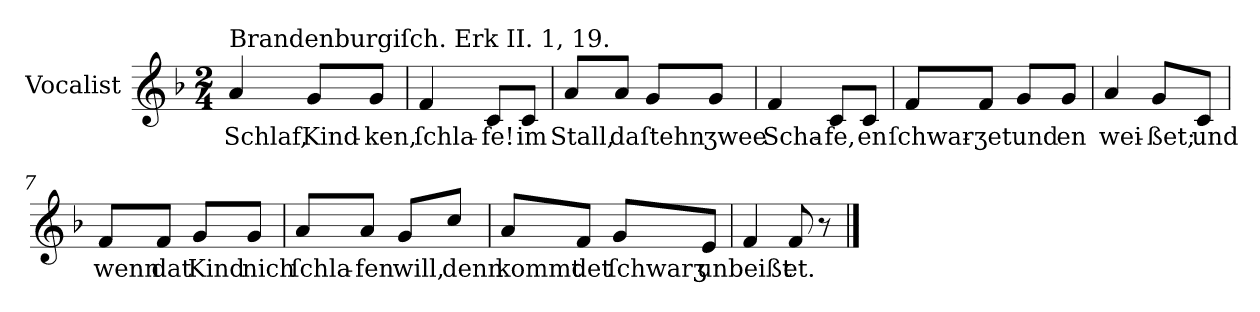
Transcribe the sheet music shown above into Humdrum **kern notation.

**kern	**text
*part1	*part1
*staff1	*staff1
*I"Vocalist	*
*k[b-]	*
*F:	*
*M2/4	*
=1	=1
!LO:TX:a:t=Brandenburgiſch. Erk II. 1, 19.	!
4a	Schlaf,
8gL	Kind-
8gJ	-ken,
=2	=2
4f	ſchla-
8cL	-fe!
8cJ	im
=3	=3
8aL	Stall,
8aJ	da
8gL	ſtehn
8gJ	ʒwee
=4	=4
4f	Scha-
8cL	-fe,
8cJ	en
=5	=5
8fL	ſchwar-
8fJ	-ʒet
8gL	und
8gJ	en
=6	=6
4a	wei-
8gL	-ßet;
8cJ	und
=7	=7
8fL	wenn
8fJ	dat
8gL	Kind
8gJ	nich
=8	=8
8aL	ſchla-
8aJ	-fen
8gL	will,
8ccJ	denn
=9	=9
8aL	kommt
8fJ	det
8gL	ſchwarʒ
8eJ	un
=10	=10
4f	beißt
8f	et.
8r	.
==	==
*-	*-
